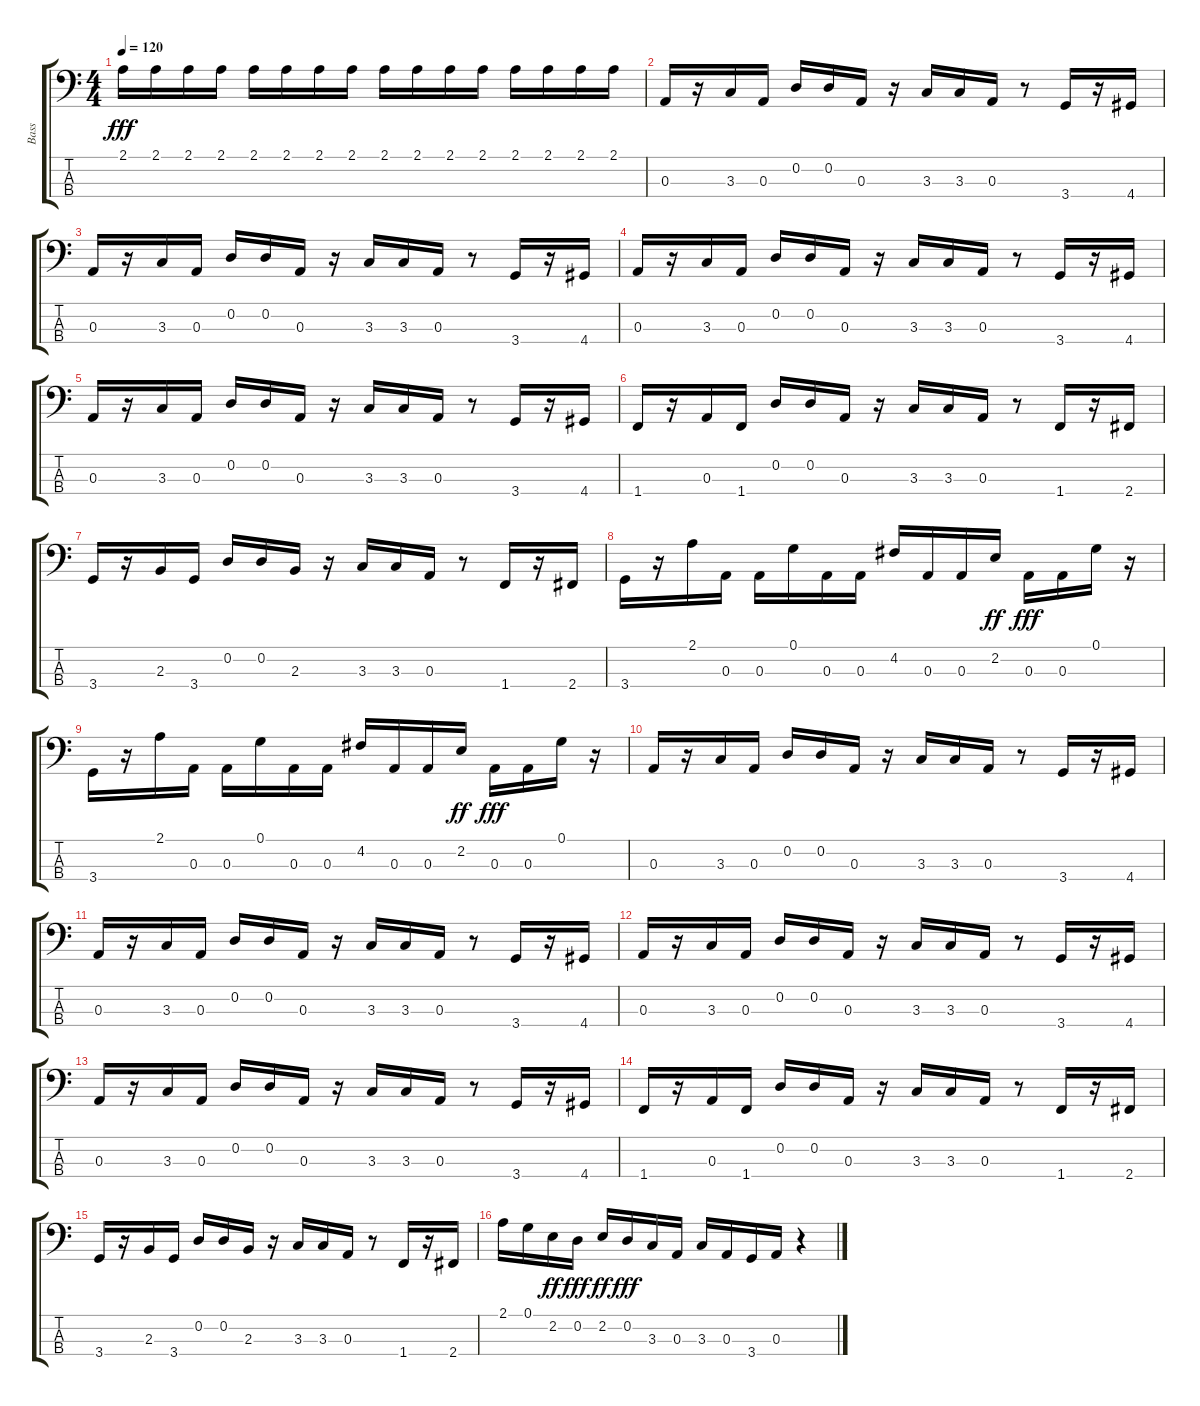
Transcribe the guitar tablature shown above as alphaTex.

\track ("Bass" "Bass") {instrument electricbassfinger}
\staff {score tabs}
\tuning (G2 D2 A1 E1) {hide}
\ts (4 4)
\tempo 120
\clef f4
\ks c
2.1.16{dy fff} 2.1.16 2.1.16 2.1.16 2.1.16 2.1.16 2.1.16 2.1.16 2.1.16 2.1.16 2.1.16 2.1.16 2.1.16 2.1.16 2.1.16 2.1.16 |
0.3.16 r.16 3.3.16 0.3.16 0.2.16 0.2.16 0.3.16 r.16 3.3.16 3.3.16 0.3.16 r.8 3.4.16 r.16 4.4.16 |
0.3.16 r.16 3.3.16 0.3.16 0.2.16 0.2.16 0.3.16 r.16 3.3.16 3.3.16 0.3.16 r.8 3.4.16 r.16 4.4.16 |
0.3.16 r.16 3.3.16 0.3.16 0.2.16 0.2.16 0.3.16 r.16 3.3.16 3.3.16 0.3.16 r.8 3.4.16 r.16 4.4.16 |
0.3.16 r.16 3.3.16 0.3.16 0.2.16 0.2.16 0.3.16 r.16 3.3.16 3.3.16 0.3.16 r.8 3.4.16 r.16 4.4.16 |
1.4.16 r.16 0.3.16 1.4.16 0.2.16 0.2.16 0.3.16 r.16 3.3.16 3.3.16 0.3.16 r.8 1.4.16 r.16 2.4.16 |
3.4.16 r.16 2.3.16 3.4.16 0.2.16 0.2.16 2.3.16 r.16 3.3.16 3.3.16 0.3.16 r.8 1.4.16 r.16 2.4.16 |
3.4.16 r.16 2.1.16 0.3.16 0.3.16 0.1.16 0.3.16 0.3.16 4.2.16 0.3.16 0.3.16 2.2.16{dy ff} 0.3.16{dy fff} 0.3.16 0.1.16 r.16 |
3.4.16 r.16 2.1.16 0.3.16 0.3.16 0.1.16 0.3.16 0.3.16 4.2.16 0.3.16 0.3.16 2.2.16{dy ff} 0.3.16{dy fff} 0.3.16 0.1.16 r.16 |
0.3.16 r.16 3.3.16 0.3.16 0.2.16 0.2.16 0.3.16 r.16 3.3.16 3.3.16 0.3.16 r.8 3.4.16 r.16 4.4.16 |
0.3.16 r.16 3.3.16 0.3.16 0.2.16 0.2.16 0.3.16 r.16 3.3.16 3.3.16 0.3.16 r.8 3.4.16 r.16 4.4.16 |
0.3.16 r.16 3.3.16 0.3.16 0.2.16 0.2.16 0.3.16 r.16 3.3.16 3.3.16 0.3.16 r.8 3.4.16 r.16 4.4.16 |
0.3.16 r.16 3.3.16 0.3.16 0.2.16 0.2.16 0.3.16 r.16 3.3.16 3.3.16 0.3.16 r.8 3.4.16 r.16 4.4.16 |
1.4.16 r.16 0.3.16 1.4.16 0.2.16 0.2.16 0.3.16 r.16 3.3.16 3.3.16 0.3.16 r.8 1.4.16 r.16 2.4.16 |
3.4.16 r.16 2.3.16 3.4.16 0.2.16 0.2.16 2.3.16 r.16 3.3.16 3.3.16 0.3.16 r.8 1.4.16 r.16 2.4.16 |
2.1.16 0.1.16 2.2.16{dy ff} 0.2.16{dy fff} 2.2.16{dy ff} 0.2.16{dy fff} 3.3.16 0.3.16 3.3.16 0.3.16 3.4.16 0.3.16 r.4
